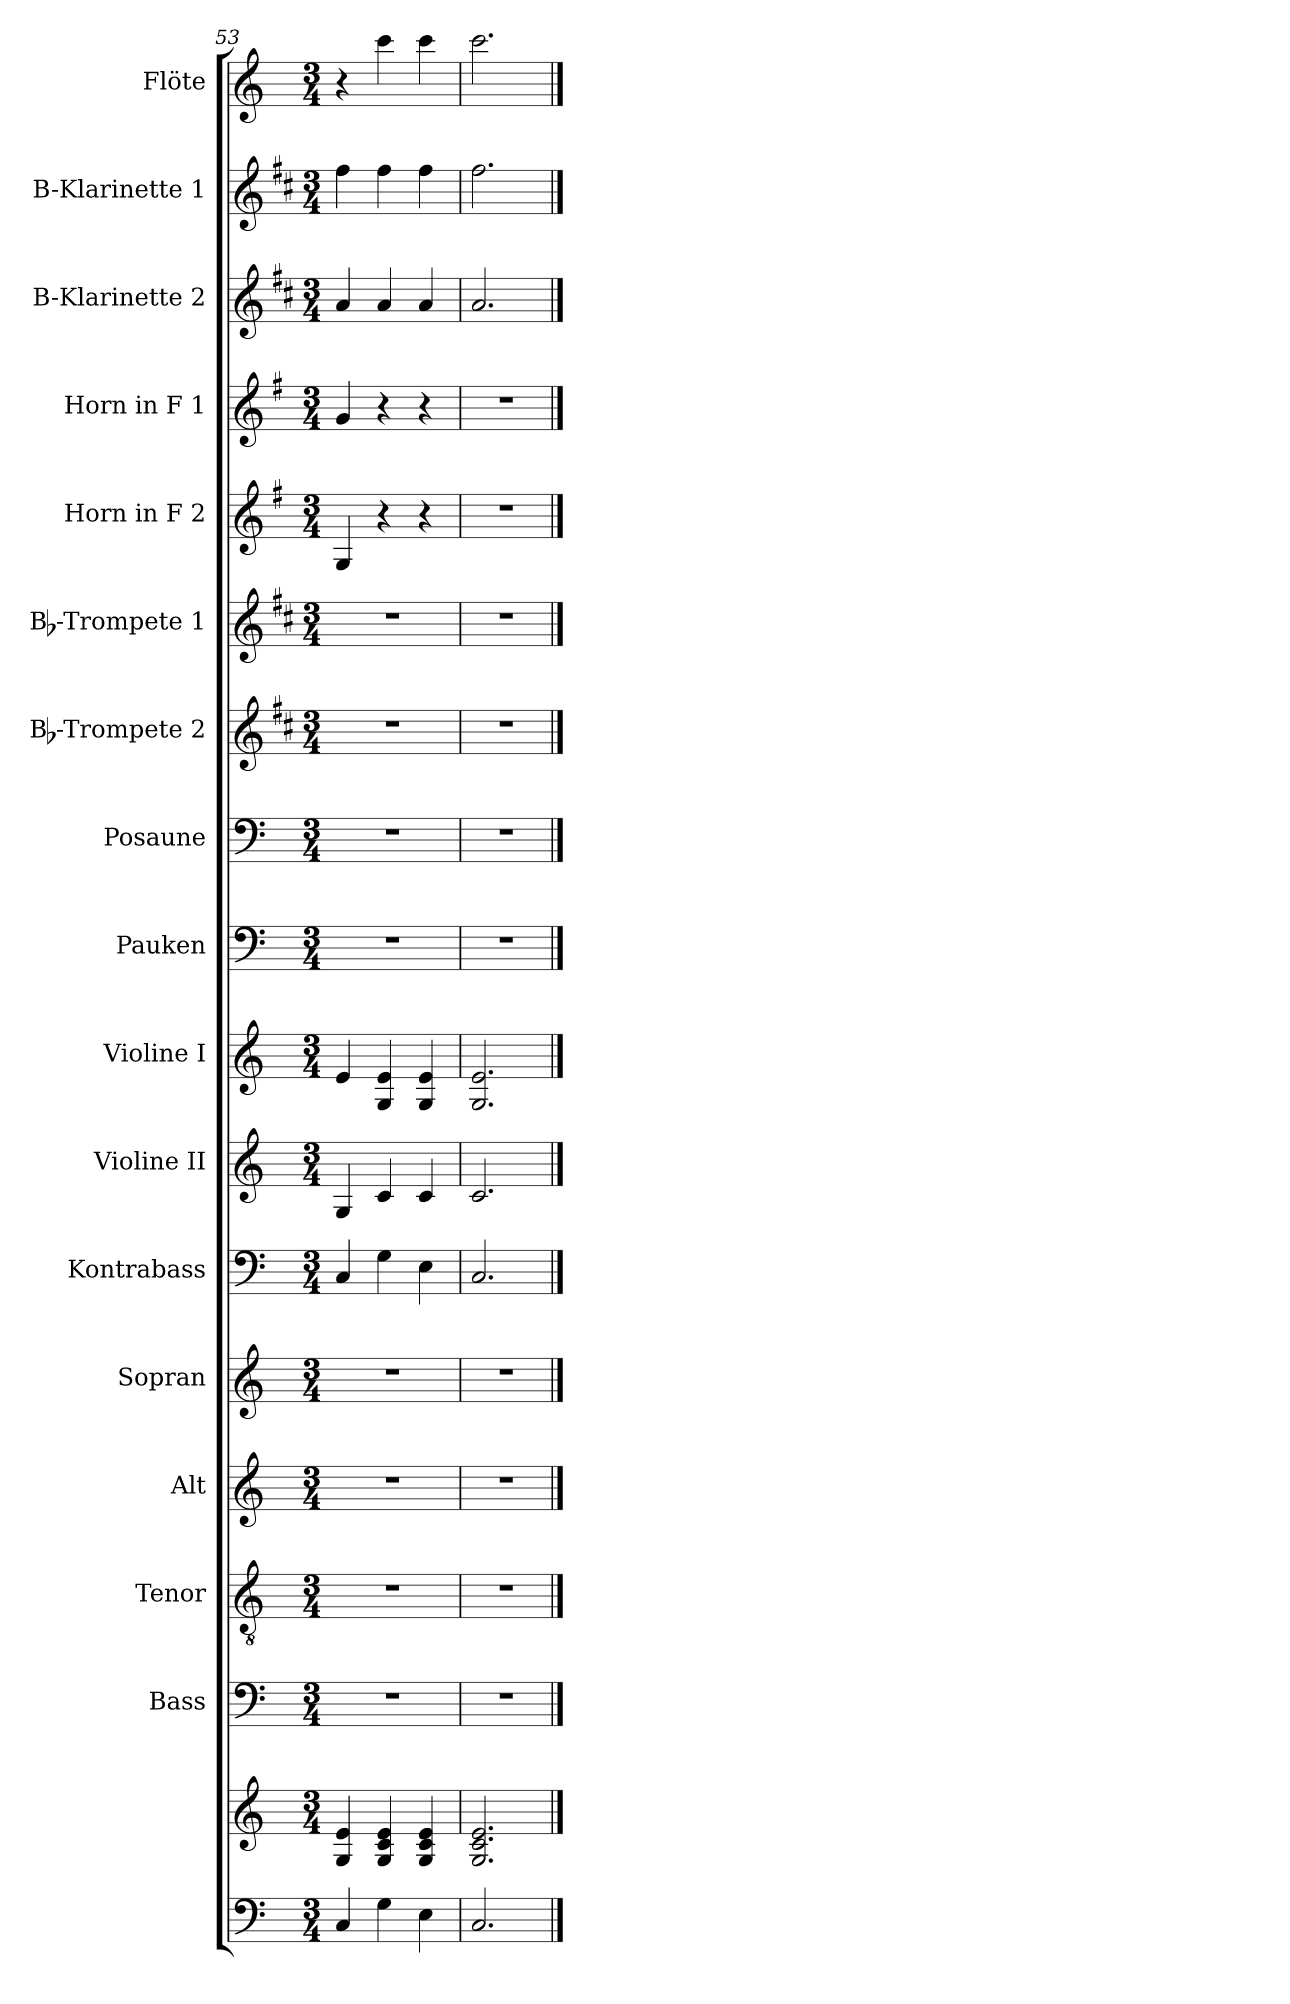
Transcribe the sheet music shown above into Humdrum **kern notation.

**kern	**kern	**kern	**kern	**kern	**kern	**kern	**kern	**kern	**kern	**kern	**kern	**kern	**kern	**kern	**kern	**kern	**kern
*part17	*part17	*part16	*part15	*part14	*part13	*part12	*part11	*part10	*part9	*part8	*part7	*part6	*part5	*part4	*part3	*part2	*part1
*staff18	*staff17	*staff16	*staff15	*staff14	*staff13	*staff12	*staff11	*staff10	*staff9	*staff8	*staff7	*staff6	*staff5	*staff4	*staff3	*staff2	*staff1
*	*	*I"Bass	*I"Tenor	*I"Alt	*I"Sopran	*I"Kontrabass	*I"Violine II	*I"Violine I	*I"Pauken	*I"Posaune	*I"Bb-Trompete 2	*I"Bb-Trompete 1	*I"Horn in F 2	*I"Horn in F 1	*I"B-Klarinette 2	*I"B-Klarinette 1	*I"Flöte
*	*	*I'B.	*I'T.	*I'A.	*I'S.	*I'Kb.	*I'Vl. II	*I'Vl. I	*I'Pk.	*I'Pos.	*I'Bb Trp. 2	*I'Bb Trp. 1	*I'Hrn. 2	*I'Hrn. 1	*I'B Kl. 2	*I'B Kl. 1	*I'Fl.
*clefF4	*clefG2	*clefF4	*clefGv2	*clefG2	*clefG2	*clefF4	*clefG2	*clefG2	*clefF4	*clefF4	*clefG2	*clefG2	*clefG2	*clefG2	*clefG2	*clefG2	*clefG2
*	*	*	*	*	*	*ITrd7c12	*	*	*	*	*ITrd1c2	*ITrd1c2	*ITrd4c7	*ITrd4c7	*ITrd1c2	*ITrd1c2	*
*k[]	*k[]	*k[]	*k[]	*k[]	*k[]	*k[]	*k[]	*k[]	*k[]	*k[]	*k[]	*k[]	*k[]	*k[]	*k[]	*k[]	*k[]
*C:	*C:	*C:	*C:	*C:	*C:	*C:	*C:	*C:	*C:	*C:	*C:	*C:	*C:	*C:	*C:	*C:	*C:
*M3/4	*M3/4	*M3/4	*M3/4	*M3/4	*M3/4	*M3/4	*M3/4	*M3/4	*M3/4	*M3/4	*M3/4	*M3/4	*M3/4	*M3/4	*M3/4	*M3/4	*M3/4
=53	=53	=53	=53	=53	=53	=53	=53	=53	=53	=53	=53	=53	=53	=53	=53	=53	=53
4C/	4G/ 4e/	2.r	2.r	2.r	2.r	4CC/	4G/	4e/	2.r	2.r	2.r	2.r	4C/	4c/	4g/	4ee\	4r
4G\	4G/ 4c/ 4e/	.	.	.	.	4GG\	4c/	4G/ 4e/	.	.	.	.	4r	4r	4g/	4ee\	4ccc\
4E\	4G/ 4c/ 4e/	.	.	.	.	4EE\	4c/	4G/ 4e/	.	.	.	.	4r	4r	4g/	4ee\	4ccc\
=54	=54	=54	=54	=54	=54	=54	=54	=54	=54	=54	=54	=54	=54	=54	=54	=54	=54
2.C/	2.G/ 2.c/ 2.e/	2.r	2.r	2.r	2.r	2.CC/	2.c/	2.G/ 2.e/	2.r	2.r	2.r	2.r	2.r	2.r	2.g/	2.ee\	2.ccc\
==	==	==	==	==	==	==	==	==	==	==	==	==	==	==	==	==	==
*-	*-	*-	*-	*-	*-	*-	*-	*-	*-	*-	*-	*-	*-	*-	*-	*-	*-
